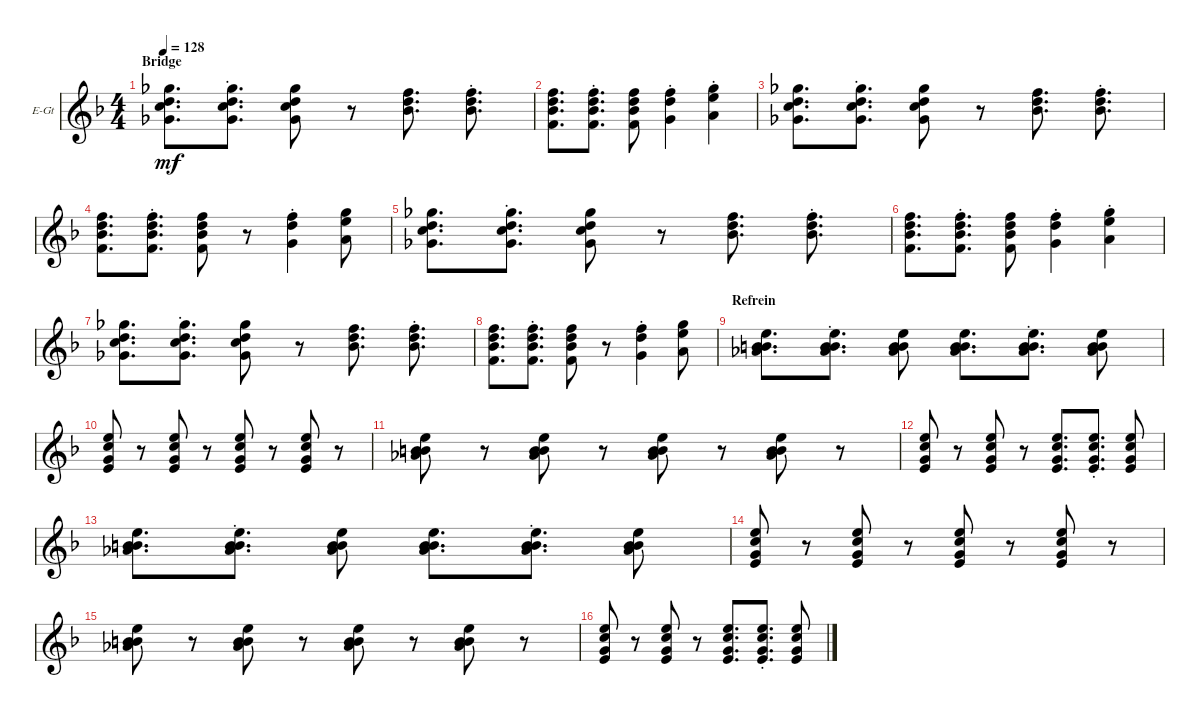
\defaultSystemsLayout 4
\bracketExtendMode groupsimilarinstruments
\firstSystemTrackNameOrientation horizontal
\otherSystemsTrackNameOrientation horizontal
\track ("Electric Guitar" "E-Gt") {instrument electricguitarclean}
\staff {score}
\tuning (E4 B3 G3 D3 A2 E2)
\ts (4 4)
\section ("" "Bridge")
\tempo 128
\clef g2
\ks f
(3.2 5.3 4.4 2.1).8{d dy mf} (3.2{st} 5.3{st} 4.4{st} 2.1{st}).8{d} (3.2 5.3 4.4 2.1).8 r.8 (1.1 3.2 3.3).8{d} (1.1{st} 3.2{st} 3.3{st}).8{d} |
(1.1 3.2 3.3 3.4).8{d} (1.1{st} 3.2{st} 3.3{st} 3.4{st}).8{d} (1.1 3.2 3.3 3.4).8 (0.3{st} 1.1{st} 3.2{st}).4 (3.1{st} 5.2{st} 2.3{st}).4 |
(3.2 5.3 4.4 2.1).8{d} (3.2{st} 5.3{st} 4.4{st} 2.1{st}).8{d} (3.2 5.3 4.4 2.1).8 r.8 (1.1 3.2 3.3).8{d} (1.1{st} 3.2{st} 3.3{st}).8{d} |
(1.1 3.2 3.3 3.4).8{d} (1.1{st} 3.2{st} 3.3{st} 3.4{st}).8{d} (1.1 3.2 3.3 3.4).8 r.8 (0.3{st} 1.1{st} 3.2{st}).4 (3.1 5.2 2.3).8 |
(3.2 5.3 4.4 2.1).8{d} (3.2{st} 5.3{st} 4.4{st} 2.1{st}).8{d} (3.2 5.3 4.4 2.1).8 r.8 (1.1 3.2 3.3).8{d} (1.1{st} 3.2{st} 3.3{st}).8{d} |
(1.1 3.2 3.3 3.4).8{d} (1.1{st} 3.2{st} 3.3{st} 3.4{st}).8{d} (1.1 3.2 3.3 3.4).8 (0.3{st} 1.1{st} 3.2{st}).4 (3.1{st} 5.2{st} 2.3{st}).4 |
(3.2 5.3 4.4 2.1).8{d} (3.2{st} 5.3{st} 4.4{st} 2.1{st}).8{d} (3.2 5.3 4.4 2.1).8 r.8 (1.1 3.2 3.3).8{d} (1.1{st} 3.2{st} 3.3{st}).8{d} |
(1.1 3.2 3.3 3.4).8{d} (1.1{st} 3.2{st} 3.3{st} 3.4{st}).8{d} (1.1 3.2 3.3 3.4).8 r.8 (0.3{st} 1.1{st} 3.2{st}).4 (3.1 5.2 2.3).8 |
\section ("" "Refrein")
(0.1 6.4 4.3 0.2).8{d} (0.1{st} 6.4{st} 4.3{st} 0.2{st}).8{d} (0.1 6.4 4.3 0.2).8 (0.1 6.4 4.3 0.2).8{d} (0.1{st} 6.4{st} 4.3{st} 0.2{st}).8{d} (0.1 6.4 4.3 0.2).8 |
(0.1 0.3 1.2 2.4).8 r.8 (0.1 0.3 1.2 2.4).8 r.8 (0.1 0.3 1.2 2.4).8 r.8 (0.1 0.3 1.2 2.4).8 r.8 |
(0.1 6.4 4.3 0.2).8 r.8 (0.1 6.4 4.3 0.2).8 r.8 (0.1 6.4 4.3 0.2).8 r.8 (0.1 6.4 4.3 0.2).8 r.8 |
(0.1 0.3 1.2 2.4).8 r.8 (0.1 0.3 1.2 2.4).8 r.8 (0.1 0.3 1.2 2.4).8{d} (0.1{st} 0.3{st} 1.2{st} 2.4{st}).8{d} (0.1 0.3 1.2 2.4).8 |
(0.1 6.4 4.3 0.2).8{d} (0.1{st} 6.4{st} 4.3{st} 0.2{st}).8{d} (0.1 6.4 4.3 0.2).8 (0.1 6.4 4.3 0.2).8{d} (0.1{st} 6.4{st} 4.3{st} 0.2{st}).8{d} (0.1 6.4 4.3 0.2).8 |
(0.1 0.3 1.2 2.4).8 r.8 (0.1 0.3 1.2 2.4).8 r.8 (0.1 0.3 1.2 2.4).8 r.8 (0.1 0.3 1.2 2.4).8 r.8 |
(0.1 6.4 4.3 0.2).8 r.8 (0.1 6.4 4.3 0.2).8 r.8 (0.1 6.4 4.3 0.2).8 r.8 (0.1 6.4 4.3 0.2).8 r.8 |
(0.1 0.3 1.2 2.4).8 r.8 (0.1 0.3 1.2 2.4).8 r.8 (0.1 0.3 1.2 2.4).8{d} (0.1{st} 0.3{st} 1.2{st} 2.4{st}).8{d} (0.1 0.3 1.2 2.4).8
